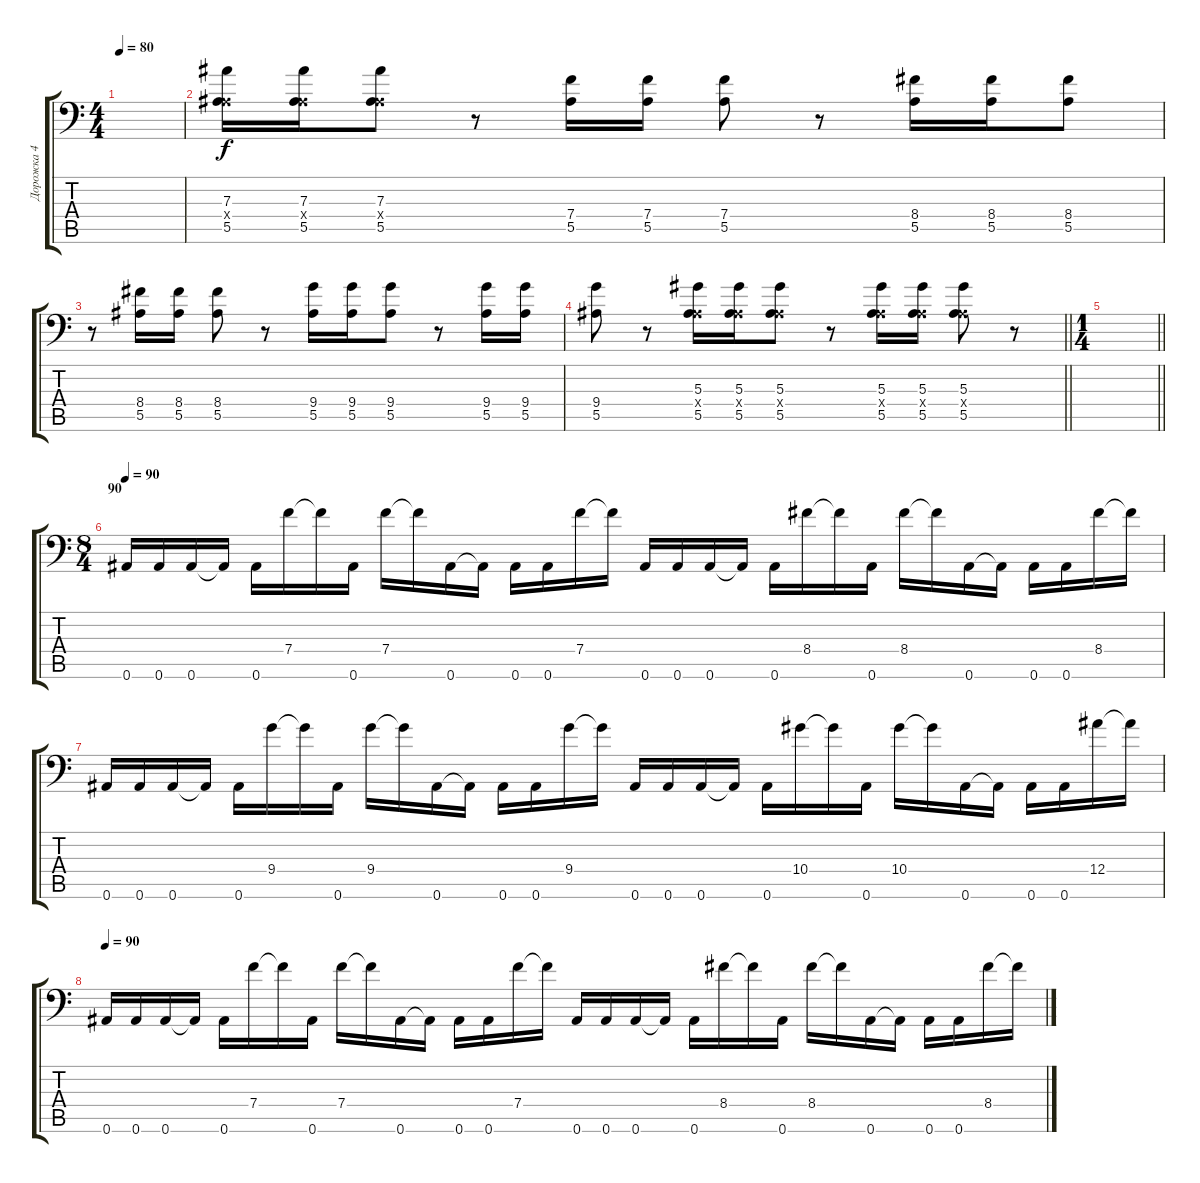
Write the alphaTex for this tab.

\track ("Дорожка 4" "Дорожка 4") {instrument distortionguitar}
\staff {score tabs}
\tuning (C4 G3 Eb3 Bb2 F2 Bb1) {hide}
\ts (4 4)
\tempo 80
\clef f4
\ks c
|
(7.3 0.4{x} 5.5).16 (7.3 0.4{x} 5.5).16 (7.3 0.4{x} 5.5).8 r.8 (7.4 5.5).16 (7.4 5.5).16 (7.4 5.5).8 r.8 (8.4 5.5).16 (8.4 5.5).16 (8.4 5.5).8 |
r.8 (8.4 5.5).16 (8.4 5.5).16 (8.4 5.5).8 r.8 (9.4 5.5).16 (9.4 5.5).16 (9.4 5.5).8 r.8 (9.4 5.5).16 (9.4 5.5).16 |
\barLineRight lightlight
(9.4 5.5).8 r.8 (5.3 0.4{x} 5.5).16 (5.3 0.4{x} 5.5).16 (5.3 0.4{x} 5.5).8 r.8 (5.3 0.4{x} 5.5).16 (5.3 0.4{x} 5.5).16 (5.3 0.4{x} 5.5).8 r.8 |
\ts (1 4)
\barLineRight lightlight
|
\ts (8 4)
\section ("" "90")
\tempo 90
0.6.16{instrument distortionguitar} 0.6.16 0.6.16 0.6{t}.16 0.6.16 7.4.16 7.4{t}.16 0.6.16 7.4.16 7.4{t}.16 0.6.16 0.6{t}.16 0.6.16 0.6.16 7.4.16 7.4{t}.16 0.6.16 0.6.16 0.6.16 0.6{t}.16 0.6.16 8.4.16 8.4{t}.16 0.6.16 8.4.16 8.4{t}.16 0.6.16 0.6{t}.16 0.6.16 0.6.16 8.4.16 8.4{t}.16 |
0.6.16 0.6.16 0.6.16 0.6{t}.16 0.6.16 9.4.16 9.4{t}.16 0.6.16 9.4.16 9.4{t}.16 0.6.16 0.6{t}.16 0.6.16 0.6.16 9.4.16 9.4{t}.16 0.6.16 0.6.16 0.6.16 0.6{t}.16 0.6.16 10.4.16 10.4{t}.16 0.6.16 10.4.16 10.4{t}.16 0.6.16 0.6{t}.16 0.6.16 0.6.16 12.4.16 12.4{t}.16 |
\tempo 90
0.6.16{instrument distortionguitar} 0.6.16 0.6.16 0.6{t}.16 0.6.16 7.4.16 7.4{t}.16 0.6.16 7.4.16 7.4{t}.16 0.6.16 0.6{t}.16 0.6.16 0.6.16 7.4.16 7.4{t}.16 0.6.16 0.6.16 0.6.16 0.6{t}.16 0.6.16 8.4.16 8.4{t}.16 0.6.16 8.4.16 8.4{t}.16 0.6.16 0.6{t}.16 0.6.16 0.6.16 8.4.16 8.4{t}.16
